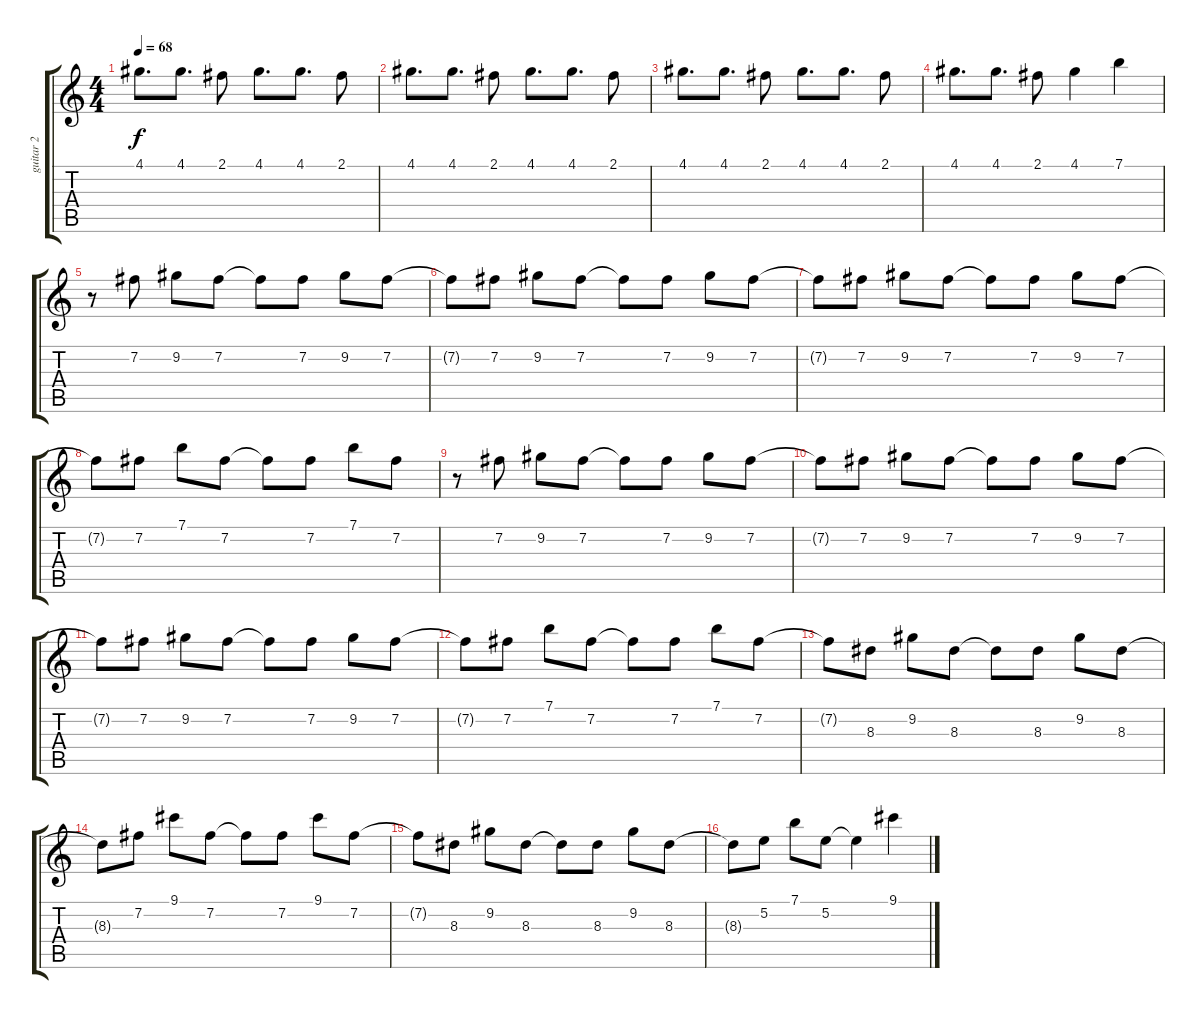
\track ("guitar 2" "guitar 2") {instrument electricguitarjazz}
\staff {score tabs}
\tuning (E4 B3 G3 D3 A2 E2) {hide}
\ts (4 4)
\tempo 68
\clef g2
\ks c
4.1.8{d dy f instrument electricguitarjazz} 4.1.8{d} 2.1.8 4.1.8{d} 4.1.8{d} 2.1.8 |
4.1.8{d} 4.1.8{d} 2.1.8 4.1.8{d} 4.1.8{d} 2.1.8 |
4.1.8{d} 4.1.8{d} 2.1.8 4.1.8{d} 4.1.8{d} 2.1.8 |
4.1.8{d} 4.1.8{d} 2.1.8 4.1.4 7.1.4 |
r.8 7.2.8 9.2.8 7.2.8 7.2{t}.8 7.2.8 9.2.8 7.2.8 |
7.2{t}.8 7.2.8 9.2.8 7.2.8 7.2{t}.8 7.2.8 9.2.8 7.2.8 |
7.2{t}.8 7.2.8 9.2.8 7.2.8 7.2{t}.8 7.2.8 9.2.8 7.2.8 |
7.2{t}.8 7.2.8 7.1.8 7.2.8 7.2{t}.8 7.2.8 7.1.8 7.2.8 |
r.8 7.2.8 9.2.8 7.2.8 7.2{t}.8 7.2.8 9.2.8 7.2.8 |
7.2{t}.8 7.2.8 9.2.8 7.2.8 7.2{t}.8 7.2.8 9.2.8 7.2.8 |
7.2{t}.8 7.2.8 9.2.8 7.2.8 7.2{t}.8 7.2.8 9.2.8 7.2.8 |
7.2{t}.8 7.2.8 7.1.8 7.2.8 7.2{t}.8 7.2.8 7.1.8 7.2.8 |
7.2{t}.8 8.3.8 9.2.8 8.3.8 8.3{t}.8 8.3.8 9.2.8 8.3.8 |
8.3{t}.8 7.2.8 9.1.8 7.2.8 7.2{t}.8 7.2.8 9.1.8 7.2.8 |
7.2{t}.8 8.3.8 9.2.8 8.3.8 8.3{t}.8 8.3.8 9.2.8 8.3.8 |
8.3{t}.8 5.2.8 7.1.8 5.2.8 5.2{t}.4 9.1.4
